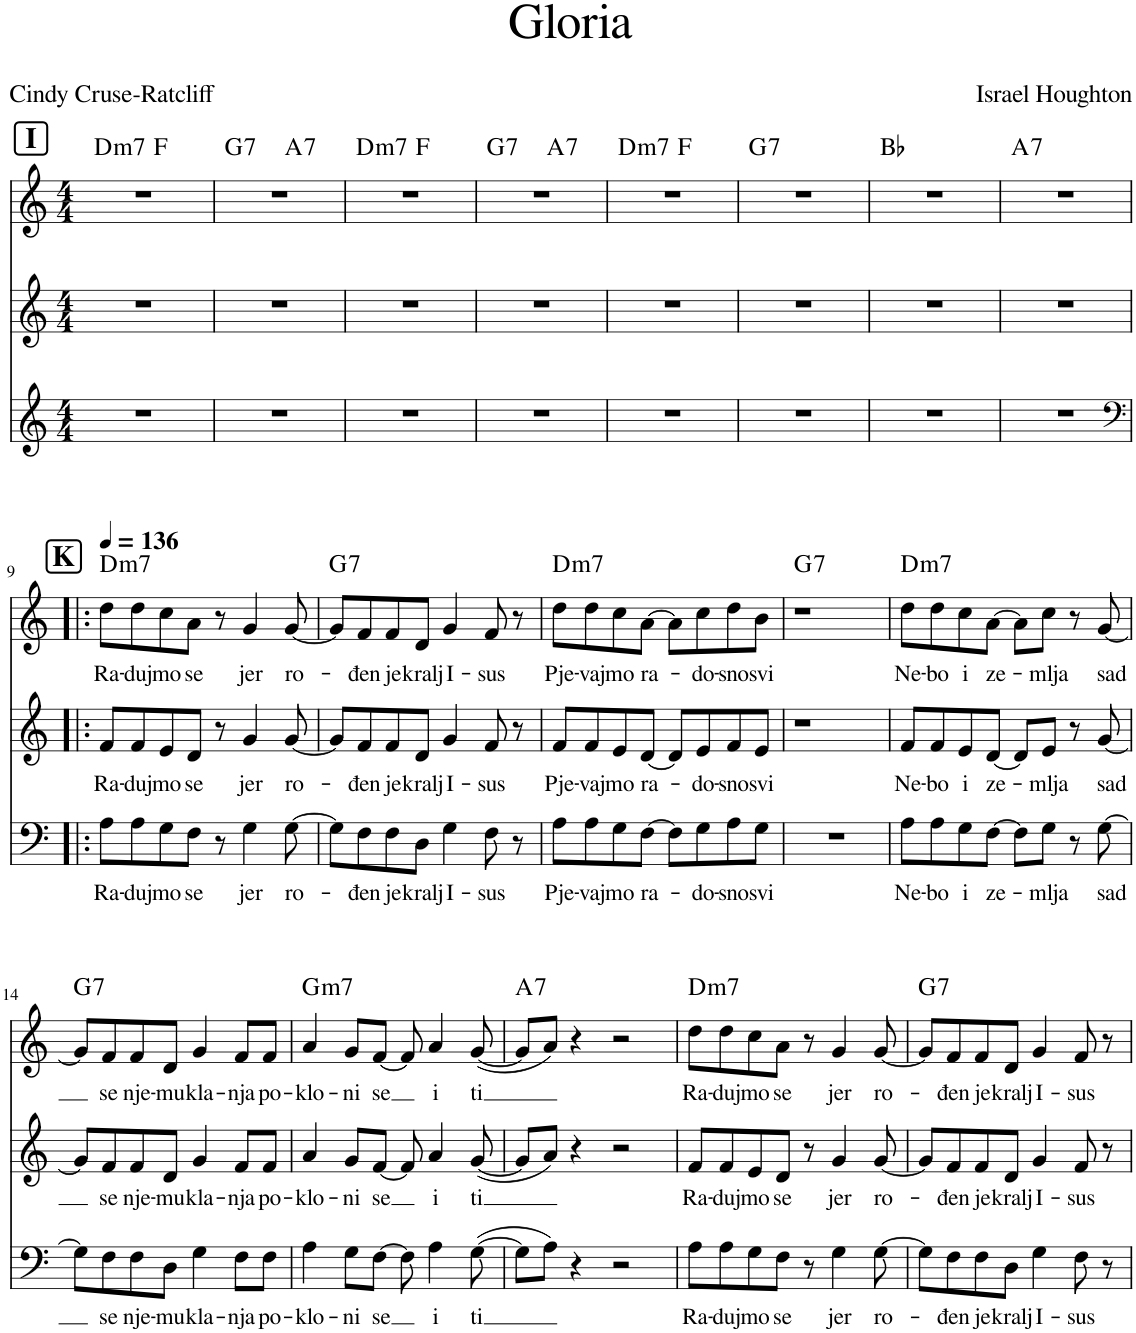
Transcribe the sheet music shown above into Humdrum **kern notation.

**kern	**text	**kern	**text	**kern	**text	**harte
*part1	*part1	*part1	*part1	*part1	*part1	*part1
*staff3	*staff3	*staff2	*staff2	*staff1	*staff1	*
*I"Piano	*	*	*	*	*	*
*I'Pno.	*	*	*	*	*	*
*clefG2	*	*clefG2	*	*clefG2	*	*
*k[]	*	*k[]	*	*k[]	*	*
*M4/4	*	*M4/4	*	*M4/4	*	*
!!LO:REH:place=s1:a:B:cj:fs=14:t=I
=1	=1	=1	=1	=1	=1	=1
!	!	!	!	!	!	!LO:H:kt=m7
*	*	*	*	*^	*	*
1r	.	1r	.	1r	2ryy	.	D:min7
.	.	.	.	.	2ryy	.	F:maj
=2	=2	=2	=2	=2	=2	=2	=2
!	!	!	!	!	!	!	!LO:H:kt=7
1r	.	1r	.	1r	2ryy	.	G:7
!	!	!	!	!	!	!	!LO:H:kt=7
.	.	.	.	.	2ryy	.	A:7
=3	=3	=3	=3	=3	=3	=3	=3
!	!	!	!	!	!	!	!LO:H:kt=m7
1r	.	1r	.	1r	2ryy	.	D:min7
.	.	.	.	.	2ryy	.	F:maj
=4	=4	=4	=4	=4	=4	=4	=4
!	!	!	!	!	!	!	!LO:H:kt=7
1r	.	1r	.	1r	2ryy	.	G:7
!	!	!	!	!	!	!	!LO:H:kt=7
.	.	.	.	.	2ryy	.	A:7
=5	=5	=5	=5	=5	=5	=5	=5
!	!	!	!	!	!	!	!LO:H:kt=m7
1r	.	1r	.	1r	2ryy	.	D:min7
.	.	.	.	.	2ryy	.	F:maj
=6	=6	=6	=6	=6	=6	=6	=6
!	!	!	!	!	!	!	!LO:H:kt=7
*	*	*	*	*v	*v	*	*
1r	.	1r	.	1r	.	G:7
=7	=7	=7	=7	=7	=7	=7
1r	.	1r	.	1r	.	Bb:maj
=8	=8	=8	=8	=8	=8	=8
!	!	!	!	!	!	!LO:H:kt=7
1r	.	1r	.	1r	.	A:7
!!LO:LB:g=z
=9!|:	=9!|:	=9!|:	=9!|:	=9!|:	=9!|:	=9!|:
!!LO:REH:place=s1:a:B:cj:fs=14:t=K
*clefF4	*	*	*	*	*	*
*	*	*	*	*MM136	*	*
!	!LO:LY:b	!	!LO:LY:b	!	!LO:LY:b	!LO:H:kt=m7
8A\L	Ra-	8f/L	Ra-	8dd\L	Ra-	D:min7
!	!LO:LY:b	!	!LO:LY:b	!	!LO:LY:b	!
8A\	-duj	8f/	-duj	8dd\	-duj	.
!	!LO:LY:b	!	!LO:LY:b	!	!LO:LY:b	!
8G\	mo	8e/	mo	8cc\	mo	.
!	!LO:LY:b	!	!LO:LY:b	!	!LO:LY:b	!
8F\J	se	8d/J	se	8a\J	se	.
8r	.	8r	.	8r	.	.
!	!LO:LY:b	!	!LO:LY:b	!	!LO:LY:b	!
4G\	jer	4g/	jer	4g/	jer	.
!	!LO:LY:b	!	!LO:LY:b	!	!LO:LY:b	!
[8G\	ro-	[8g/	ro-	[8g/	ro-	.
=10	=10	=10	=10	=10	=10	=10
!	!	!	!	!	!	!LO:H:kt=7
8G\L]	.	8g/L]	.	8g/L]	.	G:7
!	!LO:LY:b	!	!LO:LY:b	!	!LO:LY:b	!
8F\	-đen	8f/	-đen	8f/	-đen	.
!	!LO:LY:b	!	!LO:LY:b	!	!LO:LY:b	!
8F\	je	8f/	je	8f/	je	.
!	!LO:LY:b	!	!LO:LY:b	!	!LO:LY:b	!
8D\J	kralj	8d/J	kralj	8d/J	kralj	.
!	!LO:LY:b	!	!LO:LY:b	!	!LO:LY:b	!
4G\	I-	4g/	I-	4g/	I-	.
!	!LO:LY:b	!	!LO:LY:b	!	!LO:LY:b	!
8F\	-sus	8f/	-sus	8f/	-sus	.
8r	.	8r	.	8r	.	.
=11	=11	=11	=11	=11	=11	=11
!	!LO:LY:b	!	!LO:LY:b	!	!LO:LY:b	!LO:H:kt=m7
8A\L	Pje-	8f/L	Pje-	8dd\L	Pje-	D:min7
!	!LO:LY:b	!	!LO:LY:b	!	!LO:LY:b	!
8A\	-vaj	8f/	-vaj	8dd\	-vaj	.
!	!LO:LY:b	!	!LO:LY:b	!	!LO:LY:b	!
8G\	mo	8e/	mo	8cc\	mo	.
!	!LO:LY:b	!	!LO:LY:b	!	!LO:LY:b	!
[8F\J	ra-	[8d/J	ra-	[8a\J	ra-	.
8F\L]	.	8d/L]	.	8a\L]	.	.
!	!LO:LY:b	!	!LO:LY:b	!	!LO:LY:b	!
8G\	-do-	8e/	-do-	8cc\	-do-	.
!	!LO:LY:b	!	!LO:LY:b	!	!LO:LY:b	!
8A\	-sno	8f/	-sno	8dd\	-sno	.
!	!LO:LY:b	!	!LO:LY:b	!	!LO:LY:b	!
8G\J	svi	8e/J	svi	8b\J	svi	.
=12	=12	=12	=12	=12	=12	=12
!	!	!	!	!	!	!LO:H:kt=7
1r	.	1r	.	1r	.	G:7
=13	=13	=13	=13	=13	=13	=13
!	!LO:LY:b	!	!LO:LY:b	!	!LO:LY:b	!LO:H:kt=m7
8A\L	Ne-	8f/L	Ne-	8dd\L	Ne-	D:min7
!	!LO:LY:b	!	!LO:LY:b	!	!LO:LY:b	!
8A\	-bo	8f/	-bo	8dd\	-bo	.
!	!LO:LY:b	!	!LO:LY:b	!	!LO:LY:b	!
8G\	i	8e/	i	8cc\	i	.
!	!LO:LY:b	!	!LO:LY:b	!	!LO:LY:b	!
[8F\J	ze-	[8d/J	ze-	[8a\J	ze-	.
8F\L]	.	8d/L]	.	8a\L]	.	.
!	!LO:LY:b	!	!LO:LY:b	!	!LO:LY:b	!
8G\J	-mlja	8e/J	-mlja	8cc\J	-mlja	.
8r	.	8r	.	8r	.	.
!	!LO:LY:b	!	!LO:LY:b	!	!LO:LY:b	!
[8G\	sad	[8g/	sad	[8g/	sad	.
!!LO:LB:g=z
=14	=14	=14	=14	=14	=14	=14
!	!	!	!	!	!	!LO:H:kt=7
8G\L]	.	8g/L]	.	8g/L]	.	G:7
!	!LO:LY:b	!	!LO:LY:b	!	!LO:LY:b	!
8F\	se	8f/	se	8f/	se	.
!	!LO:LY:b	!	!LO:LY:b	!	!LO:LY:b	!
8F\	nje-	8f/	nje-	8f/	nje-	.
!	!LO:LY:b	!	!LO:LY:b	!	!LO:LY:b	!
8D\J	-mu	8d/J	-mu	8d/J	-mu	.
!	!LO:LY:b	!	!LO:LY:b	!	!LO:LY:b	!
4G\	kla-	4g/	kla-	4g/	kla-	.
!	!LO:LY:b	!	!LO:LY:b	!	!LO:LY:b	!
8F\L	-nja	8f/L	-nja	8f/L	-nja	.
!	!LO:LY:b	!	!LO:LY:b	!	!LO:LY:b	!
8F\J	po-	8f/J	po-	8f/J	po-	.
=15	=15	=15	=15	=15	=15	=15
!	!LO:LY:b	!	!LO:LY:b	!	!LO:LY:b	!LO:H:kt=m7
4A\	-klo-	4a/	-klo-	4a/	-klo-	G:min7
!	!LO:LY:b	!	!LO:LY:b	!	!LO:LY:b	!
8G\L	-ni	8g/L	-ni	8g/L	-ni	.
!	!LO:LY:b	!	!LO:LY:b	!	!LO:LY:b	!
[8F\J	se	[8f/J	se	[8f/J	se	.
8F\]	.	8f/]	.	8f/]	.	.
!	!LO:LY:b	!	!LO:LY:b	!	!LO:LY:b	!
4A\	i	4a/	i	4a/	i	.
!	!LO:LY:b	!	!LO:LY:b	!	!LO:LY:b	!
[8G\	ti	[8g/	ti	([8g/	ti	.
=16	=16	=16	=16	=16	=16	=16
!	!	!	!	!	!	!LO:H:kt=7
8G\L]	.	8g/L]	.	8g/L]	.	A:7
8A\J	.	8a/J	.	8a/J)	.	.
4r	.	4r	.	4r	.	.
2r	.	2r	.	2r	.	.
=17	=17	=17	=17	=17	=17	=17
!	!LO:LY:b	!	!LO:LY:b	!	!LO:LY:b	!LO:H:kt=m7
8A\L	Ra-	8f/L	Ra-	8dd\L	Ra-	D:min7
!	!LO:LY:b	!	!LO:LY:b	!	!LO:LY:b	!
8A\	-duj	8f/	-duj	8dd\	-duj	.
!	!LO:LY:b	!	!LO:LY:b	!	!LO:LY:b	!
8G\	mo	8e/	mo	8cc\	mo	.
!	!LO:LY:b	!	!LO:LY:b	!	!LO:LY:b	!
8F\J	se	8d/J	se	8a\J	se	.
8r	.	8r	.	8r	.	.
!	!LO:LY:b	!	!LO:LY:b	!	!LO:LY:b	!
4G\	jer	4g/	jer	4g/	jer	.
!	!LO:LY:b	!	!LO:LY:b	!	!LO:LY:b	!
[8G\	ro-	[8g/	ro-	[8g/	ro-	.
=18	=18	=18	=18	=18	=18	=18
!	!	!	!	!	!	!LO:H:kt=7
8G\L]	.	8g/L]	.	8g/L]	.	G:7
!	!LO:LY:b	!	!LO:LY:b	!	!LO:LY:b	!
8F\	-đen	8f/	-đen	8f/	-đen	.
!	!LO:LY:b	!	!LO:LY:b	!	!LO:LY:b	!
8F\	je	8f/	je	8f/	je	.
!	!LO:LY:b	!	!LO:LY:b	!	!LO:LY:b	!
8D\J	kralj	8d/J	kralj	8d/J	kralj	.
!	!LO:LY:b	!	!LO:LY:b	!	!LO:LY:b	!
4G\	I-	4g/	I-	4g/	I-	.
!	!LO:LY:b	!	!LO:LY:b	!	!LO:LY:b	!
8F\	-sus	8f/	-sus	8f/	-sus	.
8r	.	8r	.	8r	.	.
=	=	=	=	=	=	=
*-	*-	*-	*-	*-	*-	*-
